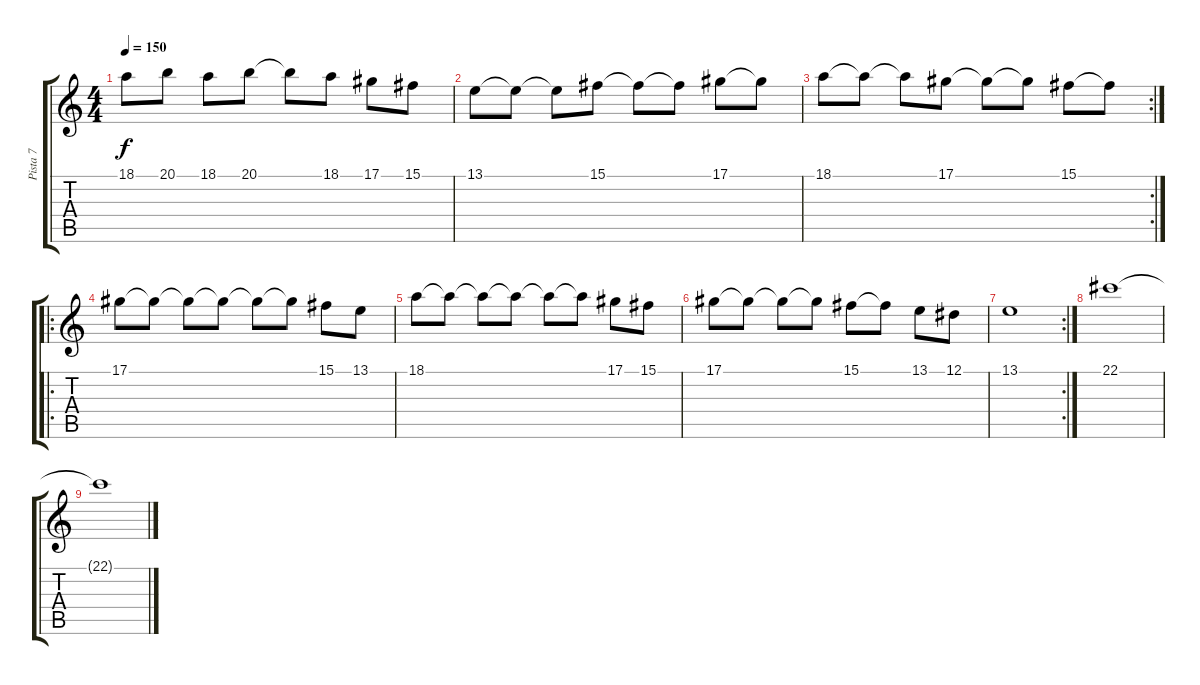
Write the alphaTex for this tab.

\track ("Pista 7" "Pista 7") {instrument lead6voice}
\staff {score tabs}
\tuning (Eb4 Bb3 Gb3 Db3 Ab2 Eb2) {hide}
\ts (4 4)
\tempo 150
\clef g2
\ks c
18.1.8{dy f} 20.1.8 18.1.8 20.1.8 20.1{t}.8 18.1.8 17.1.8 15.1.8 |
13.1.8 13.1{t}.8 13.1{t}.8 15.1.8 15.1{t}.8 15.1{t}.8 17.1.8 17.1{t}.8 |
\rc 2
18.1.8 18.1{t}.8 18.1{t}.8 17.1.8 17.1{t}.8 17.1{t}.8 15.1.8 15.1{t}.8 |
\ro
17.1.8 17.1{t}.8 17.1{t}.8 17.1{t}.8 17.1{t}.8 17.1{t}.8 15.1.8 13.1.8 |
18.1.8 18.1{t}.8 18.1{t}.8 18.1{t}.8 18.1{t}.8 18.1{t}.8 17.1.8 15.1.8 |
17.1.8 17.1{t}.8 17.1{t}.8 17.1{t}.8 15.1.8 15.1{t}.8 13.1.8 12.1.8 |
\rc 2
13.1.1 |
22.1.1 |
22.1{t}.1
